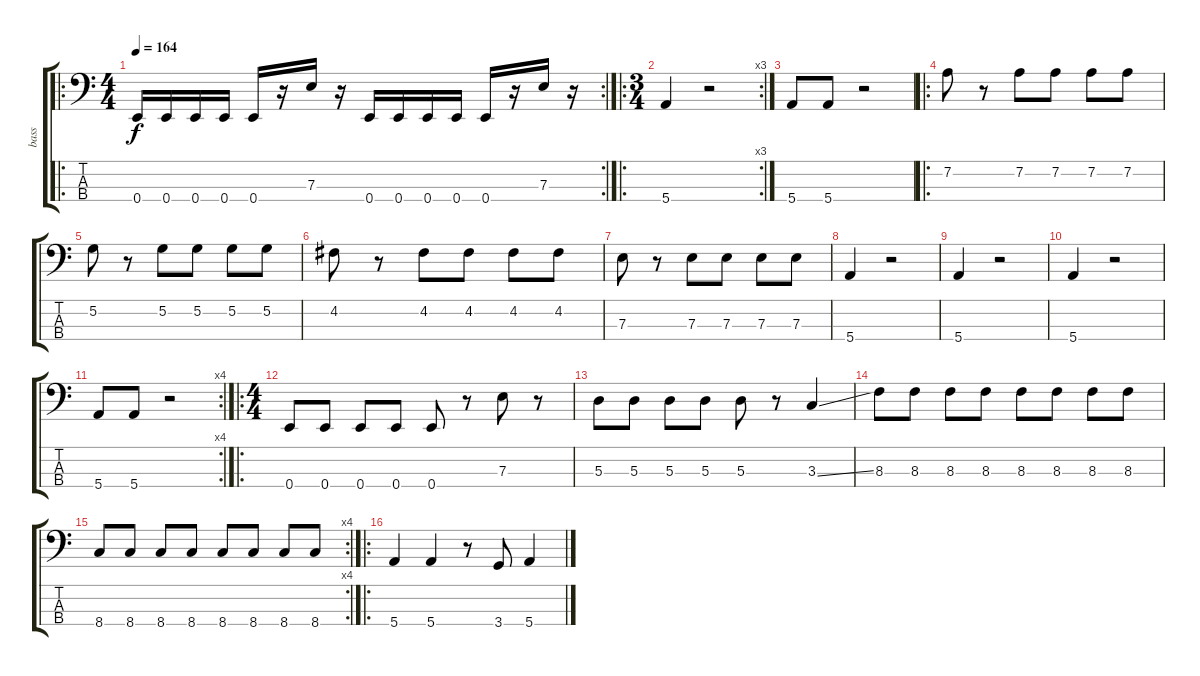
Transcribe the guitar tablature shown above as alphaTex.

\track ("bass" "bass") {instrument electricbassfinger}
\staff {score tabs}
\tuning (G2 D2 A1 E1) {hide}
\ro
\rc 2
\ts (4 4)
\tempo 164
\clef f4
\ks c
0.4.16{dy f instrument electricbassfinger} 0.4.16 0.4.16 0.4.16 0.4.16 r.16 7.3.16 r.16 0.4.16 0.4.16 0.4.16 0.4.16 0.4.16 r.16 7.3.16 r.16 |
\ro
\rc 3
\ts (3 4)
5.4.4 r.2 |
5.4.8 5.4.8 r.2 |
\ro
7.2.8 r.8 7.2.8 7.2.8 7.2.8 7.2.8 |
5.2.8 r.8 5.2.8 5.2.8 5.2.8 5.2.8 |
4.2.8 r.8 4.2.8 4.2.8 4.2.8 4.2.8 |
7.3.8 r.8 7.3.8 7.3.8 7.3.8 7.3.8 |
5.4.4 r.2 |
5.4.4 r.2 |
5.4.4 r.2 |
\rc 4
5.4.8 5.4.8 r.2 |
\ro
\ts (4 4)
0.4.8 0.4.8 0.4.8 0.4.8 0.4.8 r.8 7.3.8 r.8 |
5.3.8 5.3.8 5.3.8 5.3.8 5.3.8 r.8 3.3{ss}.4 |
8.3.8 8.3.8 8.3.8 8.3.8 8.3.8 8.3.8 8.3.8 8.3.8 |
\rc 4
8.4.8 8.4.8 8.4.8 8.4.8 8.4.8 8.4.8 8.4.8 8.4.8 |
\ro
5.4.4 5.4.4 r.8 3.4.8 5.4.4
